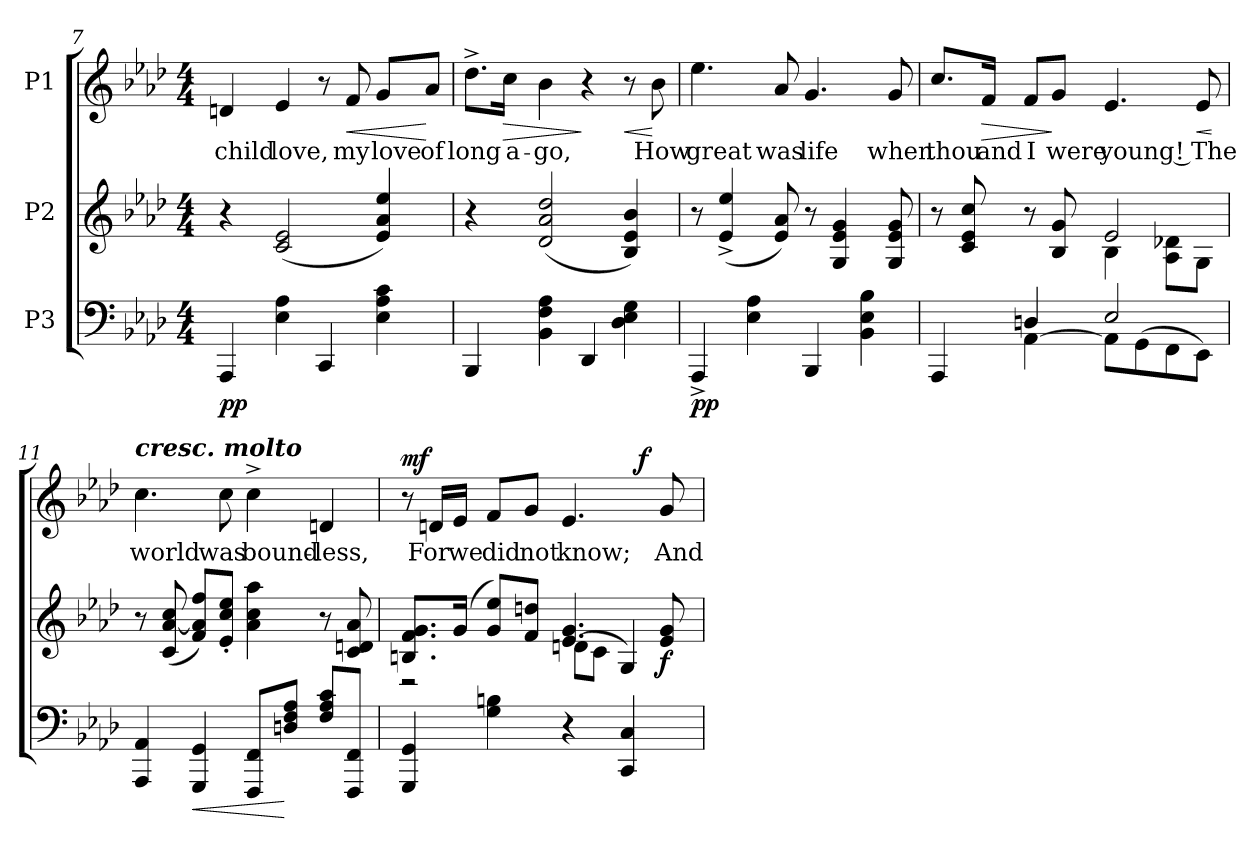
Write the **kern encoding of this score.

**kern	**dynam	**kern	**dynam	**kern	**text	**dynam
*part3	*part3	*part2	*part2	*part1	*part1	*part1
*staff3	*staff3	*staff2	*staff2	*staff1	*staff1	*staff1
*I"P3	*	*I"P2	*	*I"P1	*	*
*clefF4	*	*clefG2	*	*clefG2	*	*
*k[b-e-a-d-]	*	*k[b-e-a-d-]	*	*k[b-e-a-d-]	*	*
*A-:	*	*A-:	*	*A-:	*	*
*M4/4	*	*M4/4	*	*M4/4	*	*
=7	=7	=7	=7	=7	=7	=7
!	!	!	!	!	!LO:LY:b:color=#000000	!
4AAA-i/	pp	4r	.	4dni/	child	.
!	!	!	!	!	!LO:LY:b:color=#000000	!
4E-i\ 4A-i	.	(2ci/ 2e-i	.	4e-i/	love,	.
4CCi/	.	.	.	8r	.	.
!	!	!	!	!	!LO:LY:b:color=#000000	!LO:HP:b
.	.	.	.	8fi/	my	<
!	!	!	!	!	!LO:LY:b:color=#000000	!
4E-i\ 4A-i 4ci	.	4e-i/ 4a-i 4ee-i)	.	8gi/L	love	.
!	!	!	!	!	!LO:LY:b:color=#000000	!
.	.	.	.	8a-i/J	of	[
=8	=8	=8	=8	=8	=8	=8
!	!	!	!	!	!LO:LY:b:color=#000000	!
4BBB-i/	.	4r	.	8.dd-^i\L	long	.
!	!	!	!	!	!LO:LY:b:color=#000000	!LO:HP:b
.	.	.	.	16cci\Jk	a-	>
!	!	!	!	!	!LO:LY:b:color=#000000	!
4BB-i\ 4Fi 4A-i	.	(2d-i/ 2a-i 2dd-i	.	4b-i\	-go,	.
4DD-i/	.	.	.	4r	.	]
!	!	!	!	!	!	!LO:HP:b
4D-i\ 4E-i 4Gi	.	4B-i/ 4e-i 4b-i)	.	8r	.	<
!	!	!	!	!	!LO:LY:b:color=#000000	!
.	.	.	.	8b-i\	How	[
!!LO:LB:g=z
=9	=9	=9	=9	=9	=9	=9
!	!	!	!	!	!LO:LY:b:color=#000000	!
4AAA-^i/	pp	8r	.	4.ee-i\	great	.
.	.	(4e-i/^ 4ee-i^	.	.	.	.
4E-i\ 4A-i	.	.	.	.	.	.
!	!	!	!	!	!LO:LY:b:color=#000000	!
.	.	8e-i/ 8a-i)	.	8a-i/	was	.
!	!	!	!	!	!LO:LY:b:color=#000000	!
4BBB-i/	.	8r	.	4.gi/	life	.
.	.	4Gi/ 4e-i 4gi	.	.	.	.
4BB-i\ 4E-i 4B-i	.	.	.	.	.	.
!	!	!	!	!	!LO:LY:b:color=#000000	!
.	.	8Gi/ 8e-i 8gi	.	8gi/	when	.
=10	=10	=10	=10	=10	=10	=10
*^	*	*^	*	*	*	*
!	!	!	!	!	!	!	!LO:LY:b:color=#000000	!
4AAA-i/	4ryy	.	8r	2ryy	.	8.cci/L	thou	.
.	.	.	8ci/ 8e-i 8cci	.	.	.	.	.
!	!	!	!	!	!	!	!LO:LY:b:color=#000000	!LO:HP:b
.	.	.	.	.	.	16fi/Jk	and	>
!	!	!	!	!	!	!	!LO:LY:b:color=#000000	!
[4AA-i\	4Dni/	.	8r	.	.	8fi/L	I	.
!	!	!	!	!	!	!	!LO:LY:b:color=#000000	!
.	.	.	8B-i/ 8gi	.	.	8gi/J	were	]
!	!	!	!	!	!	!	!LO:LY:b:color=#000000	!
8AA-i\L]	2E-i/	.	2e-i/	4B-i\	.	4.e-i/	young !	.
(8GGi\	.	.	.	.	.	.	.	.
8FFi\	.	.	.	8A-i\ 8d-XiL	.	.	.	.
!	!	!	!	!	!	!	!LO:LY:b:color=#000000	!LO:HP:b
8EE-i\J)	.	.	.	8Gi\J	.	8e-i/	The	<
*v	*v	*	*	*	*	*	*	*
*	*	*v	*v	*	*	*	*
.	.	.	.	.	.	[
=11	=11	=11	=11	=11	=11	=11
!	!	!	!	!LO:TX:a:Bi:t=cresc. molto	!	!
!	!	!	!	!	!LO:LY:b:color=#000000	!
4AAA-i/ 4AA-i	.	8r	.	4.cci\	world	.
.	.	(8ci/ [8a-i 8cci	.	.	.	.
!	!LO:HP:b	!	!	!	!	!
4GGGi/ 4GGi	<	8fi/ 8a-i] 8ffiL)	.	.	.	.
!	!	!	!	!	!LO:LY:b:color=#000000	!
.	.	8e-i/' 8cci' 8ee-i'J	.	8cci\	was	.
!	!	!	!	!	!LO:LY:b:color=#000000	!
8FFFi/ 8FFiL	.	4a-i\ 4cci 4aa-i	.	4cc^i\	bound-	.
8Dni/ 8Fi 8A-iJ	[	.	.	.	.	.
!	!	!	!	!	!LO:LY:b:color=#000000	!
8Fi/ 8A-i 8ciL	.	8r	.	4dni/	-less,	.
8FFFi/ 8FFiJ	.	8ci/ 8dni 8a-i	.	.	.	.
!!LO:PB:g=z
=12	=12	=12	=12	=12	=12	=12
*	*	*^	*	*^	*	*
4GGGi/ 4GGi	.	8.Bni/ 8.fi 8.giL	2r	.	8r	2ryy	.	mf
!	!	!	!	!	!	!	!LO:LY:b:color=#000000	!
.	.	.	.	.	16dni/LL	.	For	.
!	!	!	!	!	!	!	!LO:LY:b:color=#000000	!
.	.	(16gi/Jk	.	.	16e-i/JJ	.	we	.
!	!	!	!	!	!	!	!LO:LY:b:color=#000000	!
4Gi\ 4Bni	.	8gi/ 8ee-iL)	.	.	8fi/L	.	did	.
!	!	!	!	!	!	!	!LO:LY:b:color=#000000	!
.	.	8fi/ 8ddniJ	.	.	8gi/J	.	not	.
!	!	!	!	!	!	!	!LO:LY:b:color=#000000	!
4r	.	4.e-i/ 4.gi	(8dni\L	.	4.e-i/	4ryy	know;	.
.	.	.	8ci\J	.	.	.	.	.
4CCi/ 4Ci	.	.	4Gi/)	.	.	32ryy	.	.
.	.	.	.	.	.	128.ryy	.	.
.	.	.	.	.	.	8ryy	.	f
!	!	!	!	!	!	!	!LO:LY:b:color=#000000	!
.	.	8e-i/ 8gi	.	f	8gi/	.	And	.
.	.	.	.	.	.	16ryy	.	.
.	.	.	.	.	.	64ryy	.	.
.	.	.	.	.	.	256ryy	.	.
*	*	*v	*v	*	*	*	*	*
*	*	*	*	*v	*v	*	*
=	=	=	=	=	=	=
*-	*-	*-	*-	*-	*-	*-
